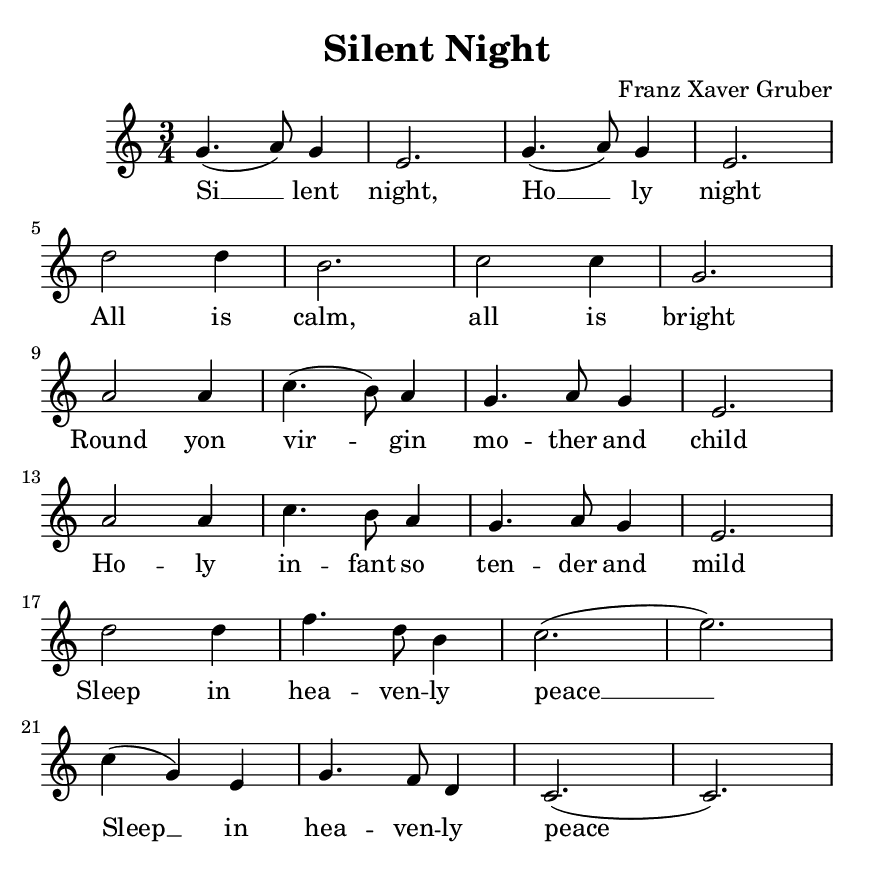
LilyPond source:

\version "2.14.2"
Notes = \transpose c c' {
    \key c \major
    \time 3/4

    g4.( a8) g4  | e2.          | g4.( a8) g4  | e2.   | \break
    d'2      d'4 | b2.          | c'2      c'4 | g2.   | \break
    a2       a4  | c'4.( b8) a4 | g4.   a8 g4  | e2.   | \break
    a2       a4  | c'4.  b8  a4 | g4.   a8 g4  | e2.   | \break
    d'2      d'4 | f'4.  d'8 b4 | c'2.(        | e'2.) | \break
    c'4( g)  e   | g4.   f8  d4 | c2.(         | c2.)
}
English = \lyricmode {
    \set associatedVoice = #"Notes"
    Si __ lent night, Ho __ ly night
    All is calm, all is bright
    Round yon vir -- gin mo -- ther and child
    Ho -- ly in -- fant so ten -- der and mild
    Sleep in hea -- ven -- ly peace __
    Sleep __ in hea -- ven -- ly peace
}
Katakana = \lyricmode {
    \set associatedVoice = #"Notes"
    サイ レント ナイト ホー リー ナイト
    アール イズ カールム アール イズ ブライト
    ラウンド ヨン ヴァー ジン マー ザー アンド チャイアルド
    ホー リー イン ファント ソー テン ダー アンド マイアルド
    スリープ イン ヘ ヴェン リー ピース
    スリープ イン ヘ ヴェン リー ピース
}


#(set-default-paper-size "a5")

\header {
  title = "Silent Night"
  composer = "Franz Xaver Gruber"
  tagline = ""
}

\score {
  \new ChoirStaff <<
    \new Staff <<
      \clef "treble"
      \new Voice = "Notes"  { \Notes }
      \new Lyrics \lyricsto "Notes" { \English   }
    >>
  >>
}
